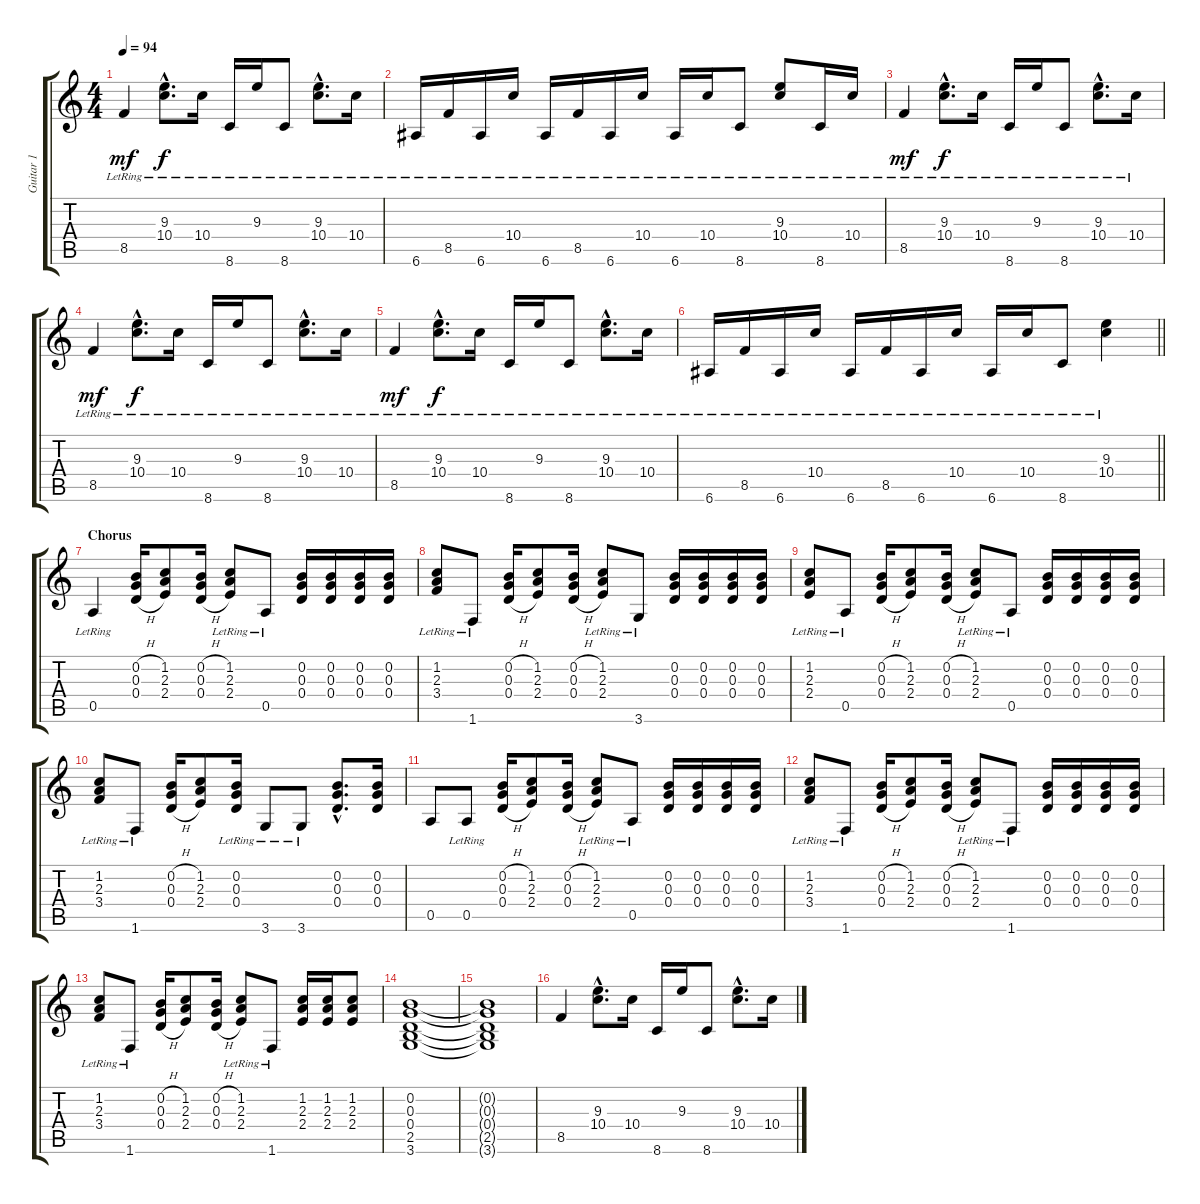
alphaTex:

\track ("Guitar 1" "Guitar 1") {instrument acousticguitarsteel}
\staff {score tabs}
\tuning (E4 B3 G3 D3 A2 E2) {hide}
\ts (4 4)
\tempo 94
\clef g2
\ks c
8.5{lr}.4{dy mf} (9.3{hac lr} 10.4{hac lr}).8{d dy f} 10.4{lr}.16 8.6{lr}.16 9.3{lr}.16 8.6{lr}.8 (9.3{hac lr} 10.4{hac lr}).8{d} 10.4{lr}.16 |
6.6{lr}.16 8.5{lr}.16 6.6{lr}.16 10.4{lr}.16 6.6{lr}.16 8.5{lr}.16 6.6{lr}.16 10.4{lr}.16 6.6{lr}.16 10.4{lr}.16 8.6{lr}.8 (9.3{lr} 10.4{lr}).8 8.6{lr}.16 10.4{lr}.16 |
8.5{lr}.4{dy mf} (9.3{hac lr} 10.4{hac lr}).8{d dy f} 10.4{lr}.16 8.6{lr}.16 9.3{lr}.16 8.6{lr}.8 (9.3{hac lr} 10.4{hac lr}).8{d} 10.4{lr}.16 |
8.5{lr}.4{dy mf} (9.3{hac lr} 10.4{hac lr}).8{d dy f} 10.4{lr}.16 8.6{lr}.16 9.3{lr}.16 8.6{lr}.8 (9.3{hac lr} 10.4{hac lr}).8{d} 10.4{lr}.16 |
8.5{lr}.4{dy mf} (9.3{hac lr} 10.4{hac lr}).8{d dy f} 10.4{lr}.16 8.6{lr}.16 9.3{lr}.16 8.6{lr}.8 (9.3{hac lr} 10.4{hac lr}).8{d} 10.4{lr}.16 |
\barLineRight lightlight
6.6{lr}.16 8.5{lr}.16 6.6{lr}.16 10.4{lr}.16 6.6{lr}.16 8.5{lr}.16 6.6{lr}.16 10.4{lr}.16 6.6{lr}.16 10.4{lr}.16 8.6{lr}.8 (9.3{lr} 10.4{lr}).4 |
\section ("" "Chorus")
0.5{lr}.4 (0.2{h} 0.3{h} 0.4{h}).16 (1.2 2.3 2.4).8 (0.2{h} 0.3{h} 0.4{h}).16 (1.2{lr} 2.3{lr} 2.4{lr}).8 0.5{lr}.8 (0.2 0.3 0.4).16 (0.2 0.3 0.4).16 (0.2 0.3 0.4).16 (0.2 0.3 0.4).16 |
(1.2{lr} 2.3{lr} 3.4{lr}).8 1.6{lr}.8 (0.2{h} 0.3{h} 0.4{h}).16 (1.2 2.3 2.4).8 (0.2{h} 0.3{h} 0.4{h}).16 (1.2{lr} 2.3{lr} 2.4{lr}).8 3.6{lr}.8 (0.2 0.3 0.4).16 (0.2 0.3 0.4).16 (0.2 0.3 0.4).16 (0.2 0.3 0.4).16 |
(1.2{lr} 2.3{lr} 2.4{lr}).8 0.5{lr}.8 (0.2{h} 0.3{h} 0.4{h}).16 (1.2 2.3 2.4).8 (0.2{h} 0.3{h} 0.4{h}).16 (1.2{lr} 2.3{lr} 2.4{lr}).8 0.5{lr}.8 (0.2 0.3 0.4).16 (0.2 0.3 0.4).16 (0.2 0.3 0.4).16 (0.2 0.3 0.4).16 |
(1.2{lr} 2.3{lr} 3.4{lr}).8 1.6{lr}.8 (0.2{h} 0.3{h} 0.4{h}).16 (1.2 2.3 2.4).8 (0.2{lr} 0.3{lr} 0.4{lr}).16 3.6{lr}.8 3.6{lr}.8 (0.2{hac} 0.3{hac} 0.4{hac}).8{d} (0.2 0.3 0.4).16 |
0.5.8 0.5{lr}.8 (0.2{h} 0.3{h} 0.4{h}).16 (1.2 2.3 2.4).8 (0.2{h} 0.3{h} 0.4{h}).16 (1.2{lr} 2.3{lr} 2.4{lr}).8 0.5{lr}.8 (0.2 0.3 0.4).16 (0.2 0.3 0.4).16 (0.2 0.3 0.4).16 (0.2 0.3 0.4).16 |
(1.2{lr} 2.3{lr} 3.4{lr}).8 1.6{lr}.8 (0.2{h} 0.3{h} 0.4{h}).16 (1.2 2.3 2.4).8 (0.2{h} 0.3{h} 0.4{h}).16 (1.2{lr} 2.3{lr} 2.4{lr}).8 1.6{lr}.8 (0.2 0.3 0.4).16 (0.2 0.3 0.4).16 (0.2 0.3 0.4).16 (0.2 0.3 0.4).16 |
(1.2{lr} 2.3{lr} 3.4{lr}).8 1.6{lr}.8 (0.2{h} 0.3{h} 0.4{h}).16 (1.2 2.3 2.4).8 (0.2{h} 0.3{h} 0.4{h}).16 (1.2{lr} 2.3{lr} 2.4{lr}).8 1.6{lr}.8 (1.2 2.3 2.4).16 (1.2 2.3 2.4).16 (1.2 2.3 2.4).8 |
(0.2 0.3 0.4 2.5 3.6).1 |
(0.2{t} 0.3{t} 0.4{t} 2.5{t} 3.6{t}).1 |
8.5.4 (9.3{hac} 10.4{hac}).8{d} 10.4.16 8.6.16 9.3.16 8.6.8 (9.3{hac} 10.4{hac}).8{d} 10.4.16
